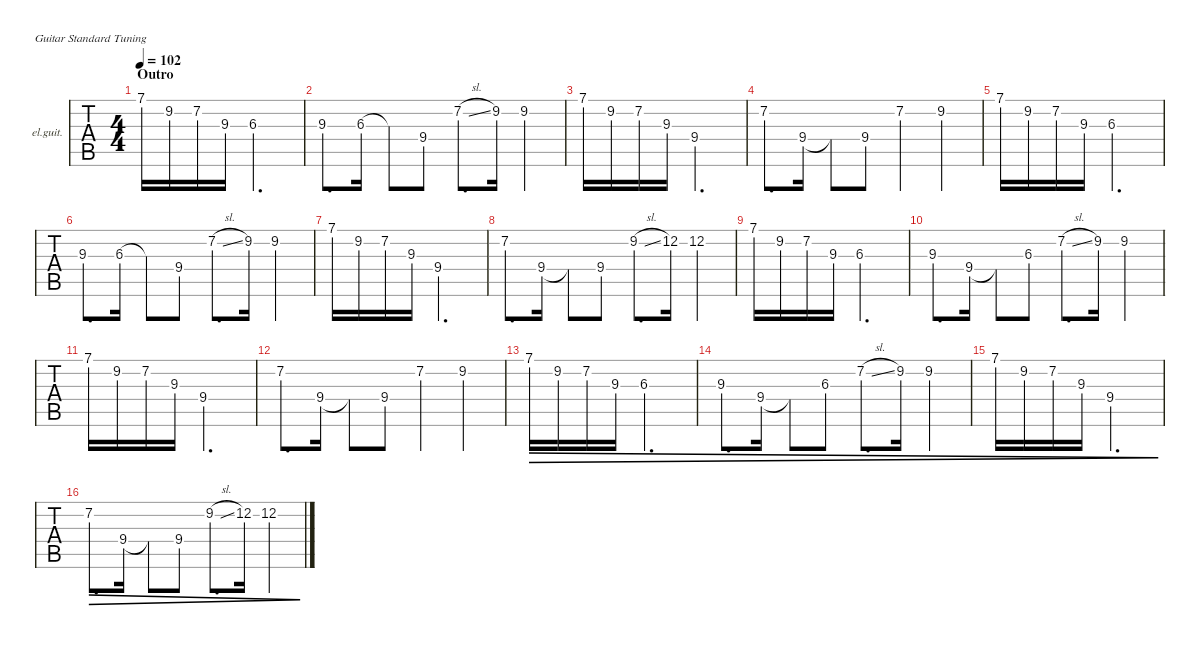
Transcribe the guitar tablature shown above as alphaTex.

\defaultSystemsLayout 4
\hideDynamics
\bracketExtendMode nobrackets
\firstSystemTrackNameOrientation horizontal
\otherSystemsTrackNameOrientation horizontal
\track ("" "el.guit.") {defaultSystemsLayout 4 instrument electricguitarclean}
\staff {tabs}
\tuning (E4 B3 G3 D3 A2 E2)
\ts (4 4)
\section ("" "Outro")
\tempo 102
\clef g2
\ks e
7.1{acc forcenatural}.16{dy mp beam Down} 9.2{acc #}.16{beam Down} 7.2{acc #}.16{beam Down} 9.3{acc forcenatural}.16{beam Down} 6.3{acc #}.2{d beam Down} |
9.3{acc forcenatural}.8{d beam Down} 6.3{acc #}.16{beam Down} 6.3{t acc #}.8{beam Down} 9.4{acc forcenatural}.8{beam Down} 7.2{sl acc #}.8{d beam Down} 9.2{acc #}.16{beam Down} 9.2{acc #}.4{beam Down} |
7.1{acc forcenatural}.16{beam Down} 9.2{acc #}.16{beam Down} 7.2{acc #}.16{beam Down} 9.3{acc forcenatural}.16{beam Down} 9.4{acc forcenatural}.2{d beam Down} |
7.2{acc #}.8{d beam Down} 9.4{acc forcenatural}.16{beam Down} 9.4{t acc forcenatural}.8{beam Up} 9.4{acc forcenatural}.8{beam Up} 7.2{acc #}.4{beam Down} 9.2{acc #}.4{beam Down} |
7.1{acc forcenatural}.16{beam Down} 9.2{acc #}.16{beam Down} 7.2{acc #}.16{beam Down} 9.3{acc forcenatural}.16{beam Down} 6.3{acc #}.2{d beam Down} |
9.3{acc forcenatural}.8{d beam Down} 6.3{acc #}.16{beam Down} 6.3{t acc #}.8{beam Down} 9.4{acc forcenatural}.8{beam Down} 7.2{sl acc #}.8{d beam Down} 9.2{acc #}.16{beam Down} 9.2{acc #}.4{beam Down} |
7.1{acc forcenatural}.16{beam Down} 9.2{acc #}.16{beam Down} 7.2{acc #}.16{beam Down} 9.3{acc forcenatural}.16{beam Down} 9.4{acc forcenatural}.2{d beam Down} |
7.2{acc #}.8{d beam Down} 9.4{acc forcenatural}.16{beam Down} 9.4{t acc forcenatural}.8{beam Up} 9.4{acc forcenatural}.8{beam Up} 9.2{sl acc #}.8{d beam Down} 12.2{acc forcenatural}.16{beam Down} 12.2{acc forcenatural}.4{beam Down} |
7.1{acc forcenatural}.16{beam Down} 9.2{acc #}.16{beam Down} 7.2{acc #}.16{beam Down} 9.3{acc forcenatural}.16{beam Down} 6.3{acc #}.2{d beam Down} |
9.3{acc forcenatural}.8{d beam Down} 9.4{acc forcenatural}.16{beam Down} 9.4{t acc forcenatural}.8{beam Down} 6.3{acc #}.8{beam Down} 7.2{sl acc #}.8{d beam Down} 9.2{acc #}.16{beam Down} 9.2{acc #}.4{beam Down} |
7.1{acc forcenatural}.16{beam Down} 9.2{acc #}.16{beam Down} 7.2{acc #}.16{beam Down} 9.3{acc forcenatural}.16{beam Down} 9.4{acc forcenatural}.2{d beam Down} |
7.2{acc #}.8{d beam Down} 9.4{acc forcenatural}.16{beam Down} 9.4{t acc forcenatural}.8{beam Up} 9.4{acc forcenatural}.8{beam Up} 7.2{acc #}.4{beam Down} 9.2{acc #}.4{beam Down} |
7.1{acc forcenatural}.16{dec beam Down} 9.2{acc #}.16{dec beam Down} 7.2{acc #}.16{dec beam Down} 9.3{acc forcenatural}.16{dec beam Down} 6.3{acc #}.2{d dec beam Down} |
9.3{acc forcenatural}.8{d dec beam Down} 9.4{acc forcenatural}.16{dec beam Down} 9.4{t acc forcenatural}.8{dec beam Down} 6.3{acc #}.8{dec beam Down} 7.2{sl acc #}.8{d dec beam Down} 9.2{acc #}.16{dec beam Down} 9.2{acc #}.4{dec beam Down} |
7.1{acc forcenatural}.16{dec dy p beam Down} 9.2{acc #}.16{dec beam Down} 7.2{acc #}.16{dec beam Down} 9.3{acc forcenatural}.16{dec beam Down} 9.4{acc forcenatural}.2{d dec beam Down} |
7.2{acc #}.8{d dec dy pp beam Down} 9.4{acc forcenatural}.16{dec beam Down} 9.4{t acc forcenatural}.8{dec beam Up} 9.4{acc forcenatural}.8{dec beam Up} 9.2{sl acc #}.8{d dec beam Down} 12.2{acc forcenatural}.16{dec beam Down} 12.2{acc forcenatural}.4{dec beam Down}
